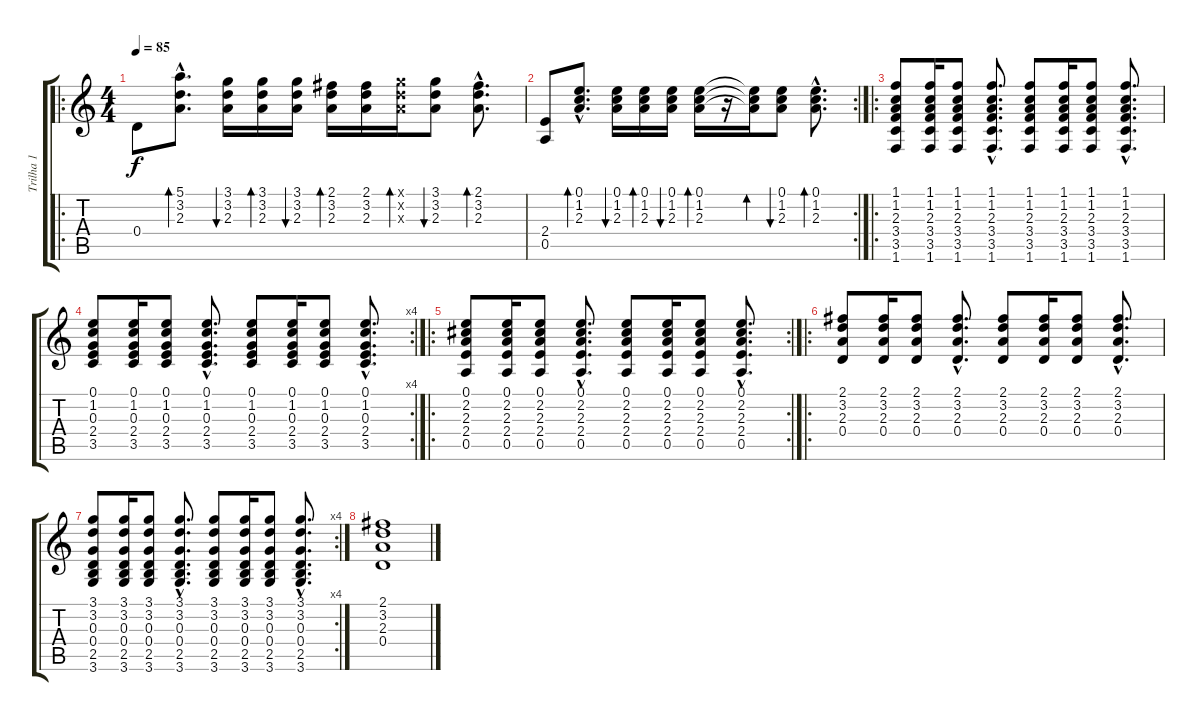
\track ("Trilha 1" "Trilha 1") {instrument acousticguitarsteel}
\staff {score tabs}
\tuning (E4 B3 G3 D3 A2 E2) {hide}
\ro
\ts (4 4)
\tempo 85
\clef g2
\ks c
0.4.8{dy f} (5.1{hac} 3.2{hac} 2.3{hac}).8{d bd 120} (3.1 3.2 2.3).16{bu 30} (3.1 3.2 2.3).16{bd 30} (3.1 3.2 2.3).16{bu 30} (2.1 3.2 2.3).16{bd 30} (2.1 3.2 2.3).16 (3.1{x} 3.2{x} 2.3{x}).16{bd 30} (3.1 3.2 2.3).8{bu 30} (2.1{hac} 3.2{hac} 2.3{hac}).8{d bd 30} |
\rc 2
(2.4 0.5).8 (0.1{hac} 1.2{hac} 2.3{hac}).8{d bd 120} (0.1 1.2 2.3).16{bu 60} (0.1 1.2 2.3).16{bd 60} (0.1 1.2 2.3).16{bu 60} (0.1 1.2 2.3).16{bd 60} r.16 (0.1{t} 1.2{t} 2.3{t}).16{bd 30} (0.1 1.2 2.3).8{bu 30} (0.1{hac} 1.2{hac} 2.3{hac}).8{d bd 30} |
\ro
(1.1 1.2 2.3 3.4 3.5 1.6).8 (1.1 1.2 2.3 3.4 3.5 1.6).16 (1.1 1.2 2.3 3.4 3.5 1.6).8 (1.1{hac} 1.2{hac} 2.3{hac} 3.4{hac} 3.5{hac} 1.6{hac}).8{d} (1.1 1.2 2.3 3.4 3.5 1.6).8 (1.1 1.2 2.3 3.4 3.5 1.6).16 (1.1 1.2 2.3 3.4 3.5 1.6).8 (1.1{hac} 1.2{hac} 2.3{hac} 3.4{hac} 3.5{hac} 1.6{hac}).8{d} |
\rc 4
(0.1 1.2 0.3 2.4 3.5).8 (0.1 1.2 0.3 2.4 3.5).16 (0.1 1.2 0.3 2.4 3.5).8 (0.1{hac} 1.2{hac} 0.3{hac} 2.4{hac} 3.5{hac}).8{d} (0.1 1.2 0.3 2.4 3.5).8 (0.1 1.2 0.3 2.4 3.5).16 (0.1 1.2 0.3 2.4 3.5).8 (0.1{hac} 1.2{hac} 0.3{hac} 2.4{hac} 3.5{hac}).8{d} |
\ro
\rc 2
(0.1 2.2 2.3 2.4 0.5).8 (0.1 2.2 2.3 2.4 0.5).16 (0.1 2.2 2.3 2.4 0.5).8 (0.1{hac} 2.2{hac} 2.3{hac} 2.4{hac} 0.5{hac}).8{d} (0.1 2.2 2.3 2.4 0.5).8 (0.1 2.2 2.3 2.4 0.5).16 (0.1 2.2 2.3 2.4 0.5).8 (0.1{hac} 2.2{hac} 2.3{hac} 2.4{hac} 0.5{hac}).8{d} |
\ro
(2.1 3.2 2.3 0.4).8 (2.1 3.2 2.3 0.4).16 (2.1 3.2 2.3 0.4).8 (2.1{hac} 3.2{hac} 2.3{hac} 0.4{hac}).8{d} (2.1 3.2 2.3 0.4).8 (2.1 3.2 2.3 0.4).16 (2.1 3.2 2.3 0.4).8 (2.1{hac} 3.2{hac} 2.3{hac} 0.4{hac}).8{d} |
\rc 4
(3.1 3.2 0.3 0.4 2.5 3.6).8 (3.1 3.2 0.3 0.4 2.5 3.6).16 (3.1 3.2 0.3 0.4 2.5 3.6).8 (3.1{hac} 3.2{hac} 0.3{hac} 0.4{hac} 2.5{hac} 3.6{hac}).8{d} (3.1 3.2 0.3 0.4 2.5 3.6).8 (3.1 3.2 0.3 0.4 2.5 3.6).16 (3.1 3.2 0.3 0.4 2.5 3.6).8 (3.1{hac} 3.2{hac} 0.3{hac} 0.4{hac} 2.5{hac} 3.6{hac}).8{d} |
(2.1 3.2 2.3 0.4).1
